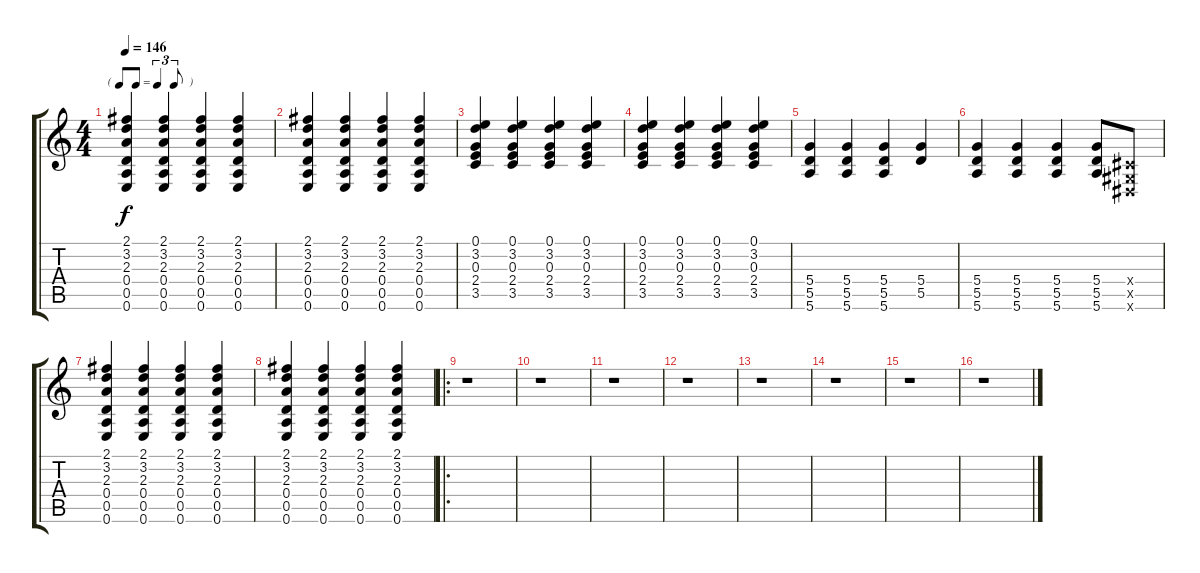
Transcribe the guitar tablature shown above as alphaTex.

\track "" {instrument distortionguitar}
\staff {score tabs}
\tuning (E4 B3 G3 D3 A2 E2) {hide}
\ts (4 4)
\tf triplet8th
\tempo 146
\clef g2
\ks c
(2.1 3.2 2.3 0.4 0.5 0.6).4{dy f instrument distortionguitar} (2.1 3.2 2.3 0.4 0.5 0.6).4 (2.1 3.2 2.3 0.4 0.5 0.6).4 (2.1 3.2 2.3 0.4 0.5 0.6).4 |
(2.1 3.2 2.3 0.4 0.5 0.6).4 (2.1 3.2 2.3 0.4 0.5 0.6).4 (2.1 3.2 2.3 0.4 0.5 0.6).4 (2.1 3.2 2.3 0.4 0.5 0.6).4 |
(0.1 3.2 0.3 2.4 3.5).4 (0.1 3.2 0.3 2.4 3.5).4 (0.1 3.2 0.3 2.4 3.5).4 (0.1 3.2 0.3 2.4 3.5).4 |
(0.1 3.2 0.3 2.4 3.5).4 (0.1 3.2 0.3 2.4 3.5).4 (0.1 3.2 0.3 2.4 3.5).4 (0.1 3.2 0.3 2.4 3.5).4 |
(5.4 5.5 5.6).4 (5.4 5.5 5.6).4 (5.4 5.5 5.6).4 (5.4 5.5).4 |
(5.4 5.5 5.6).4 (5.4 5.5 5.6).4 (5.4 5.5 5.6).4 (5.4 5.5 5.6).8 (-1.4{x} -1.5{x} -1.6{x}).8 |
(2.1 3.2 2.3 0.4 0.5 0.6).4 (2.1 3.2 2.3 0.4 0.5 0.6).4 (2.1 3.2 2.3 0.4 0.5 0.6).4 (2.1 3.2 2.3 0.4 0.5 0.6).4 |
(2.1 3.2 2.3 0.4 0.5 0.6).4 (2.1 3.2 2.3 0.4 0.5 0.6).4 (2.1 3.2 2.3 0.4 0.5 0.6).4 (2.1 3.2 2.3 0.4 0.5 0.6).4 |
\ro
r.1 |
r.1 |
r.1 |
r.1 |
r.1 |
r.1 |
r.1 |
r.1
